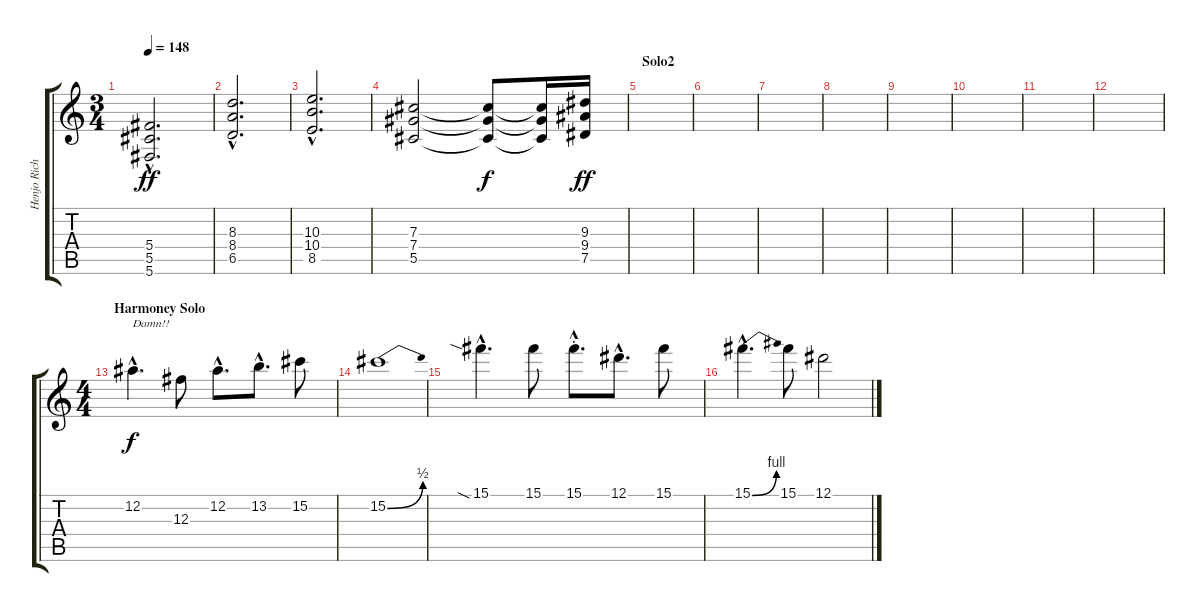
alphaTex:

\track ("Henjo Richter<Guiar>" "Henjo Rich") {instrument distortionguitar}
\staff {score tabs}
\tuning (Eb4 Bb3 Gb3 Db3 Ab2 Db2) {hide}
\ts (3 4)
\tempo 148
\clef g2
\ks c
(5.4{hac} 5.5{hac} 5.6{hac}).2{d dy ff} |
(8.3{hac} 8.4{hac} 6.5{hac}).2{d} |
(10.3{hac} 10.4{hac} 8.5{hac}).2{d} |
(7.3 7.4 5.5).2 (7.3{t} 7.4{t} 5.5{t}).8{dy f} (7.3{t} 7.4{t} 5.5{t}).16 (9.3 9.4 7.5).16{dy ff} |
\section ("" "Solo2")
|
|
|
|
|
|
|
|
\ts (4 4)
\section ("" "Harmoney Solo")
12.2{hac}.4{d txt "Damn!!" dy f} 12.3.8 12.2{hac}.8{d} 13.2{hac}.8{d} 15.2.8 |
15.2{be (bend 0 0 60 2)}.1 |
15.1{sia hac}.4{d} 15.1.8 15.1{hac st}.8{d} 12.1{hac}.8{d} 15.1.8 |
15.1{be (bend 0 0 60 4) hac}.4{d} 15.1.8 12.1.2
